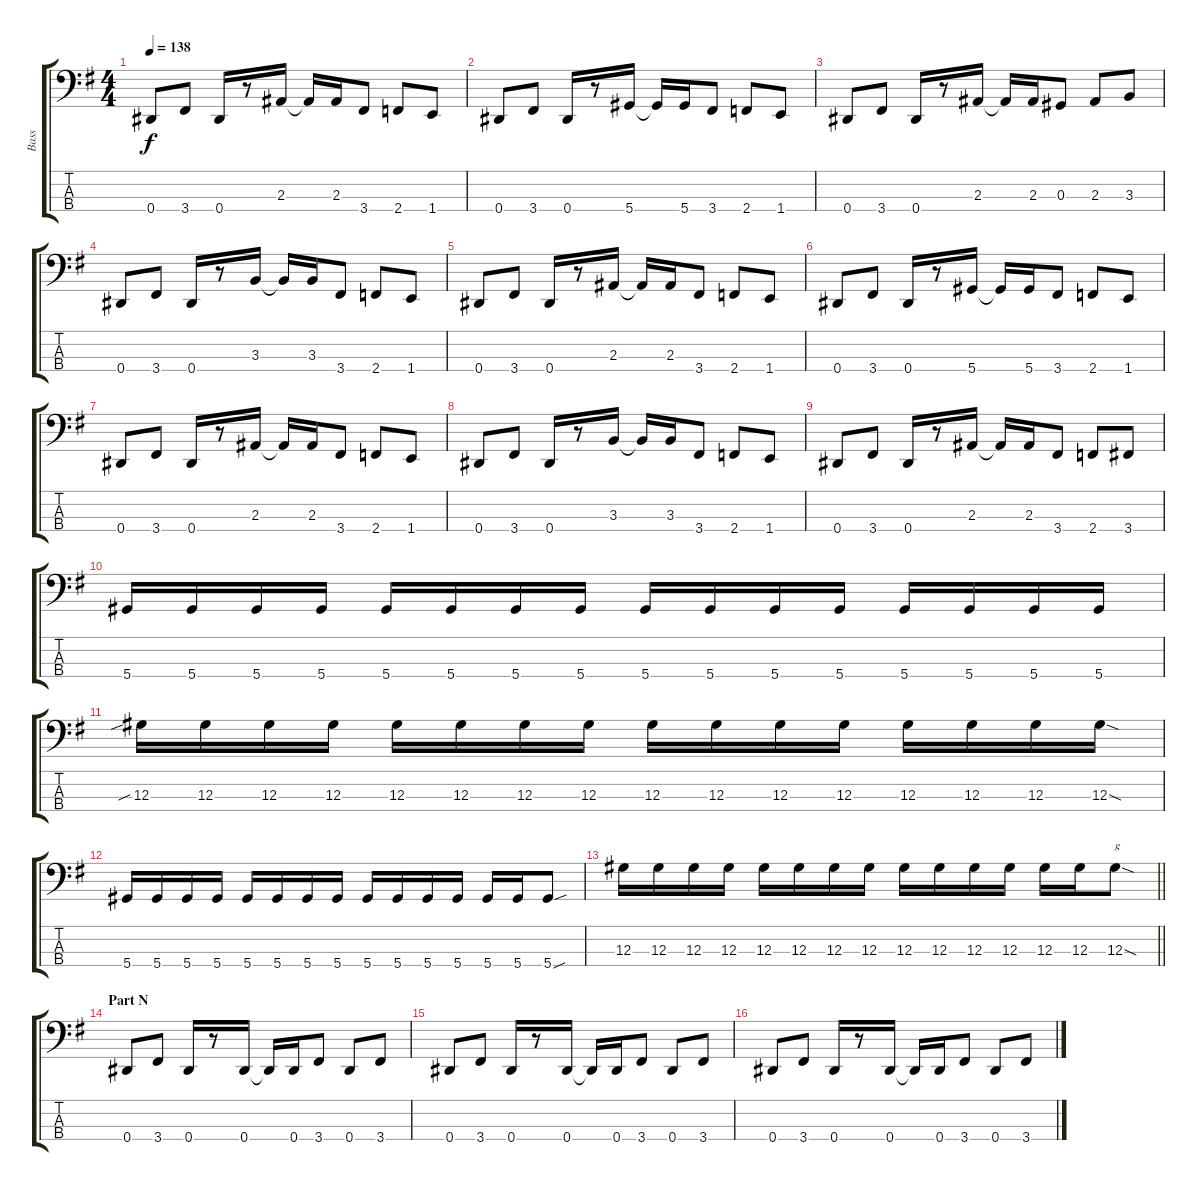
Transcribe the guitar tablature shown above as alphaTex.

\track ("Bass" "Bass") {instrument electricbasspick}
\staff {score tabs}
\tuning (Gb2 Db2 Ab1 Eb1) {hide}
\ts (4 4)
\tempo 138
\clef f4
\ks g
0.4.8{dy f} 3.4.8 0.4.16 r.8 2.3.16 2.3{t}.16 2.3.16 3.4.8 2.4.8 1.4.8 |
0.4.8 3.4.8 0.4.16 r.8 5.4.16 5.4{t}.16 5.4.16 3.4.8 2.4.8 1.4.8 |
0.4.8 3.4.8 0.4.16 r.8 2.3.16 2.3{t}.16 2.3.16 0.3.8 2.3.8 3.3.8 |
0.4.8 3.4.8 0.4.16 r.8 3.3.16 3.3{t}.16 3.3.16 3.4.8 2.4.8 1.4.8 |
0.4.8 3.4.8 0.4.16 r.8 2.3.16 2.3{t}.16 2.3.16 3.4.8 2.4.8 1.4.8 |
0.4.8 3.4.8 0.4.16 r.8 5.4.16 5.4{t}.16 5.4.16 3.4.8 2.4.8 1.4.8 |
0.4.8 3.4.8 0.4.16 r.8 2.3.16 2.3{t}.16 2.3.16 3.4.8 2.4.8 1.4.8 |
0.4.8 3.4.8 0.4.16 r.8 3.3.16 3.3{t}.16 3.3.16 3.4.8 2.4.8 1.4.8 |
0.4.8 3.4.8 0.4.16 r.8 2.3.16 2.3{t}.16 2.3.16 3.4.8 2.4.8 3.4.8 |
5.4.16 5.4.16 5.4.16 5.4.16 5.4.16 5.4.16 5.4.16 5.4.16 5.4.16 5.4.16 5.4.16 5.4.16 5.4.16 5.4.16 5.4.16 5.4.16 |
12.3{sib}.16 12.3.16 12.3.16 12.3.16 12.3.16 12.3.16 12.3.16 12.3.16 12.3.16 12.3.16 12.3.16 12.3.16 12.3.16 12.3.16 12.3.16 12.3{sod}.16 |
5.4.16 5.4.16 5.4.16 5.4.16 5.4.16 5.4.16 5.4.16 5.4.16 5.4.16 5.4.16 5.4.16 5.4.16 5.4.16 5.4.16 5.4{sou}.8 |
\barLineRight lightlight
12.3.16 12.3.16 12.3.16 12.3.16 12.3.16 12.3.16 12.3.16 12.3.16 12.3.16 12.3.16 12.3.16 12.3.16 12.3.16 12.3.16 12.3{sod}.8{txt "g"} |
\section ("" "Part N")
0.4.8 3.4.8 0.4.16 r.8 0.4.16 0.4{t}.16 0.4.16 3.4.8 0.4.8 3.4.8 |
0.4.8 3.4.8 0.4.16 r.8 0.4.16 0.4{t}.16 0.4.16 3.4.8 0.4.8 3.4.8 |
0.4.8 3.4.8 0.4.16 r.8 0.4.16 0.4{t}.16 0.4.16 3.4.8 0.4.8 3.4.8
